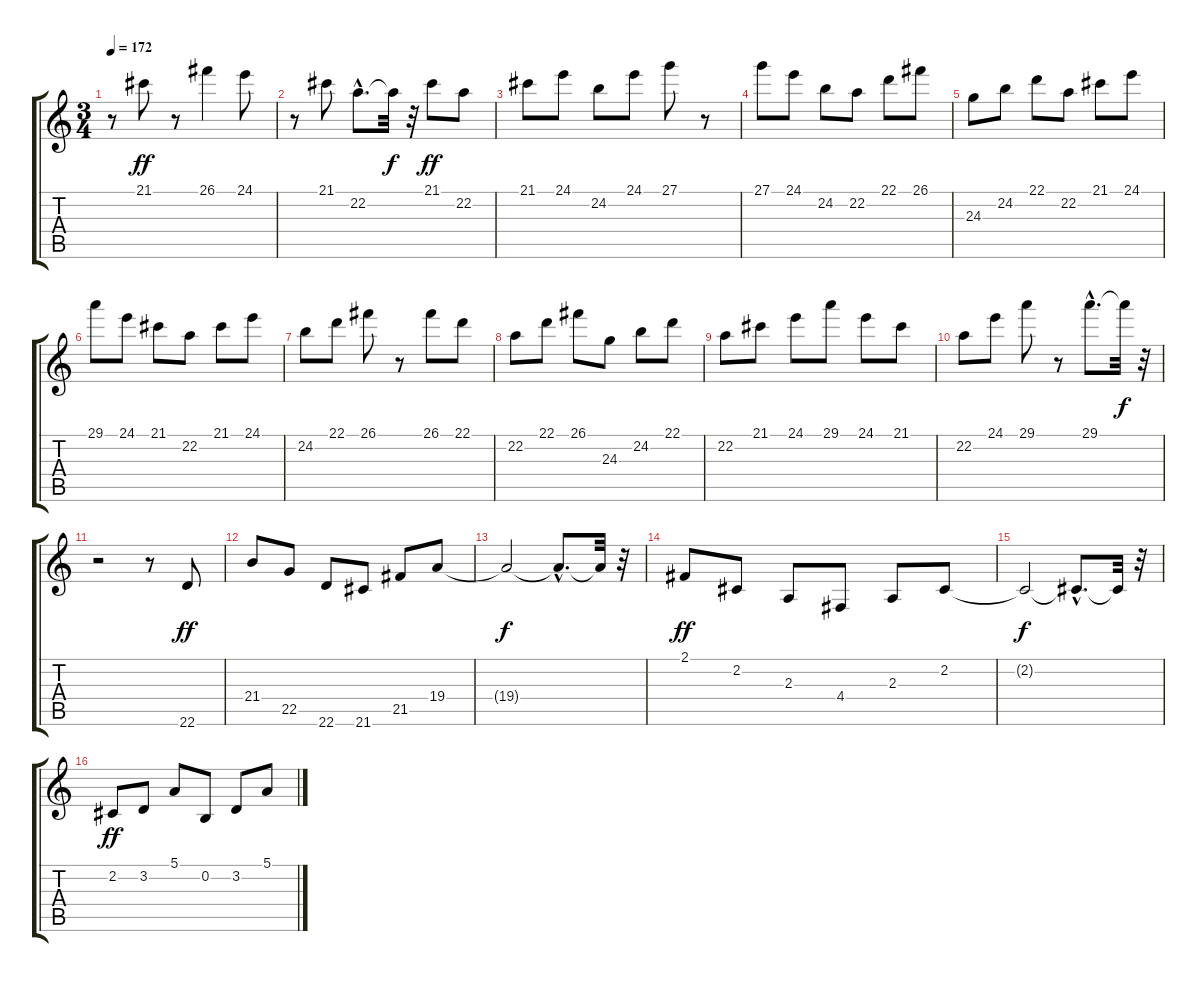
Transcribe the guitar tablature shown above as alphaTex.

\track "" {instrument recorder}
\staff {score tabs}
\tuning (E4 B3 G3 D3 A2 E2) {hide}
\ts (3 4)
\tempo 172
\clef g2
\ks c
r.8{dy ff} 21.1.8 r.8 26.1.4 24.1.8 |
r.8 21.1.8 22.2{hac}.8{d} 22.2{t}.32{dy f} r.32 21.1.8{dy ff} 22.2.8 |
21.1.8 24.1.8 24.2.8 24.1.8 27.1.8 r.8 |
27.1.8 24.1.8 24.2.8 22.2.8 22.1.8 26.1.8 |
24.3.8 24.2.8 22.1.8 22.2.8 21.1.8 24.1.8 |
29.1.8 24.1.8 21.1.8 22.2.8 21.1.8 24.1.8 |
24.2.8 22.1.8 26.1.8 r.8 26.1.8 22.1.8 |
22.2.8 22.1.8 26.1.8 24.3.8 24.2.8 22.1.8 |
22.2.8 21.1.8 24.1.8 29.1.8 24.1.8 21.1.8 |
22.2.8 24.1.8 29.1.8 r.8 29.1{hac}.8{d} 29.1{t}.32{dy f} r.32 |
r.2 r.8 22.6.8{dy ff} |
21.4.8 22.5.8 22.6.8 21.6.8 21.5.8 19.4.8 |
19.4{t}.2{dy f} 19.4{hac t}.8{d} 19.4{t}.32 r.32 |
2.1.8{dy ff} 2.2.8 2.3.8 4.4.8 2.3.8 2.2.8 |
2.2{t}.2{dy f} 2.2{hac t}.8{d} 2.2{t}.32 r.32 |
2.2.8{dy ff} 3.2.8 5.1.8 0.2.8 3.2.8 5.1.8
